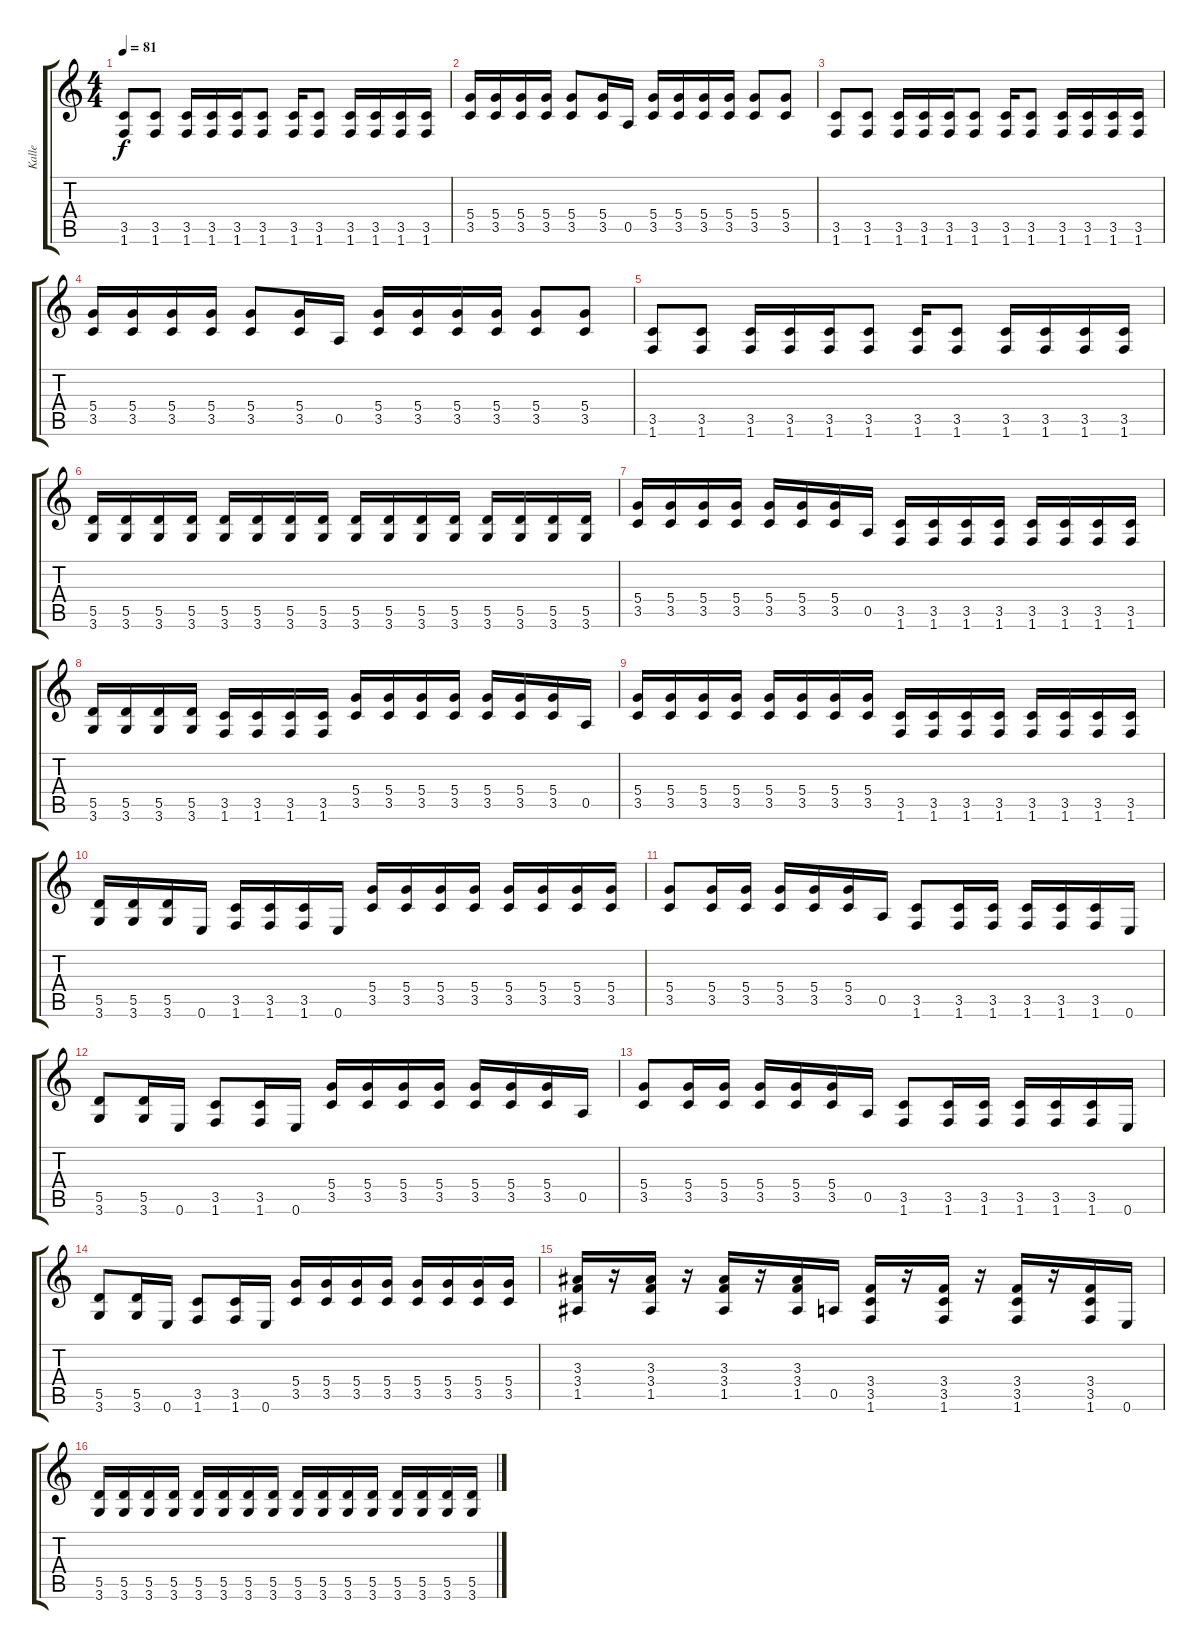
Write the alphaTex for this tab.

\track ("Kalle" "Kalle") {instrument distortionguitar}
\staff {score tabs}
\tuning (E4 B3 G3 D3 A2 E2) {hide}
\ts (4 4)
\tempo 81
\clef g2
\ks c
(3.5 1.6).8{dy f} (3.5 1.6).8 (3.5 1.6).16 (3.5 1.6).16 (3.5 1.6).16 (3.5 1.6).8 (3.5 1.6).16 (3.5 1.6).8 (3.5 1.6).16 (3.5 1.6).16 (3.5 1.6).16 (3.5 1.6).16 |
(5.4 3.5).16 (5.4 3.5).16 (5.4 3.5).16 (5.4 3.5).16 (5.4 3.5).8 (5.4 3.5).16 0.5.16 (5.4 3.5).16 (5.4 3.5).16 (5.4 3.5).16 (5.4 3.5).16 (5.4 3.5).8 (5.4 3.5).8 |
(3.5 1.6).8 (3.5 1.6).8 (3.5 1.6).16 (3.5 1.6).16 (3.5 1.6).16 (3.5 1.6).8 (3.5 1.6).16 (3.5 1.6).8 (3.5 1.6).16 (3.5 1.6).16 (3.5 1.6).16 (3.5 1.6).16 |
(5.4 3.5).16 (5.4 3.5).16 (5.4 3.5).16 (5.4 3.5).16 (5.4 3.5).8 (5.4 3.5).16 0.5.16 (5.4 3.5).16 (5.4 3.5).16 (5.4 3.5).16 (5.4 3.5).16 (5.4 3.5).8 (5.4 3.5).8 |
(3.5 1.6).8 (3.5 1.6).8 (3.5 1.6).16 (3.5 1.6).16 (3.5 1.6).16 (3.5 1.6).8 (3.5 1.6).16 (3.5 1.6).8 (3.5 1.6).16 (3.5 1.6).16 (3.5 1.6).16 (3.5 1.6).16 |
(5.5 3.6).16 (5.5 3.6).16 (5.5 3.6).16 (5.5 3.6).16 (5.5 3.6).16 (5.5 3.6).16 (5.5 3.6).16 (5.5 3.6).16 (5.5 3.6).16 (5.5 3.6).16 (5.5 3.6).16 (5.5 3.6).16 (5.5 3.6).16 (5.5 3.6).16 (5.5 3.6).16 (5.5 3.6).16 |
(5.4 3.5).16 (5.4 3.5).16 (5.4 3.5).16 (5.4 3.5).16 (5.4 3.5).16 (5.4 3.5).16 (5.4 3.5).16 0.5.16 (3.5 1.6).16 (3.5 1.6).16 (3.5 1.6).16 (3.5 1.6).16 (3.5 1.6).16 (3.5 1.6).16 (3.5 1.6).16 (3.5 1.6).16 |
(5.5 3.6).16 (5.5 3.6).16 (5.5 3.6).16 (5.5 3.6).16 (3.5 1.6).16 (3.5 1.6).16 (3.5 1.6).16 (3.5 1.6).16 (5.4 3.5).16 (5.4 3.5).16 (5.4 3.5).16 (5.4 3.5).16 (5.4 3.5).16 (5.4 3.5).16 (5.4 3.5).16 0.5.16 |
(5.4 3.5).16 (5.4 3.5).16 (5.4 3.5).16 (5.4 3.5).16 (5.4 3.5).16 (5.4 3.5).16 (5.4 3.5).16 (5.4 3.5).16 (3.5 1.6).16 (3.5 1.6).16 (3.5 1.6).16 (3.5 1.6).16 (3.5 1.6).16 (3.5 1.6).16 (3.5 1.6).16 (3.5 1.6).16 |
(5.5 3.6).16 (5.5 3.6).16 (5.5 3.6).16 0.6.16 (3.5 1.6).16 (3.5 1.6).16 (3.5 1.6).16 0.6.16 (5.4 3.5).16 (5.4 3.5).16 (5.4 3.5).16 (5.4 3.5).16 (5.4 3.5).16 (5.4 3.5).16 (5.4 3.5).16 (5.4 3.5).16 |
(5.4 3.5).8 (5.4 3.5).16 (5.4 3.5).16 (5.4 3.5).16 (5.4 3.5).16 (5.4 3.5).16 0.5.16 (3.5 1.6).8 (3.5 1.6).16 (3.5 1.6).16 (3.5 1.6).16 (3.5 1.6).16 (3.5 1.6).16 0.6.16 |
(5.5 3.6).8 (5.5 3.6).16 0.6.16 (3.5 1.6).8 (3.5 1.6).16 0.6.16 (5.4 3.5).16 (5.4 3.5).16 (5.4 3.5).16 (5.4 3.5).16 (5.4 3.5).16 (5.4 3.5).16 (5.4 3.5).16 0.5.16 |
(5.4 3.5).8 (5.4 3.5).16 (5.4 3.5).16 (5.4 3.5).16 (5.4 3.5).16 (5.4 3.5).16 0.5.16 (3.5 1.6).8 (3.5 1.6).16 (3.5 1.6).16 (3.5 1.6).16 (3.5 1.6).16 (3.5 1.6).16 0.6.16 |
(5.5 3.6).8 (5.5 3.6).16 0.6.16 (3.5 1.6).8 (3.5 1.6).16 0.6.16 (5.4 3.5).16 (5.4 3.5).16 (5.4 3.5).16 (5.4 3.5).16 (5.4 3.5).16 (5.4 3.5).16 (5.4 3.5).16 (5.4 3.5).16 |
(3.3 3.4 1.5).16 r.16 (3.3 3.4 1.5).16 r.16 (3.3 3.4 1.5).16 r.16 (3.3 3.4 1.5).16 0.5.16 (3.4 3.5 1.6).16 r.16 (3.4 3.5 1.6).16 r.16 (3.4 3.5 1.6).16 r.16 (3.4 3.5 1.6).16 0.6.16 |
(5.5 3.6).16 (5.5 3.6).16 (5.5 3.6).16 (5.5 3.6).16 (5.5 3.6).16 (5.5 3.6).16 (5.5 3.6).16 (5.5 3.6).16 (5.5 3.6).16 (5.5 3.6).16 (5.5 3.6).16 (5.5 3.6).16 (5.5 3.6).16 (5.5 3.6).16 (5.5 3.6).16 (5.5 3.6).16
